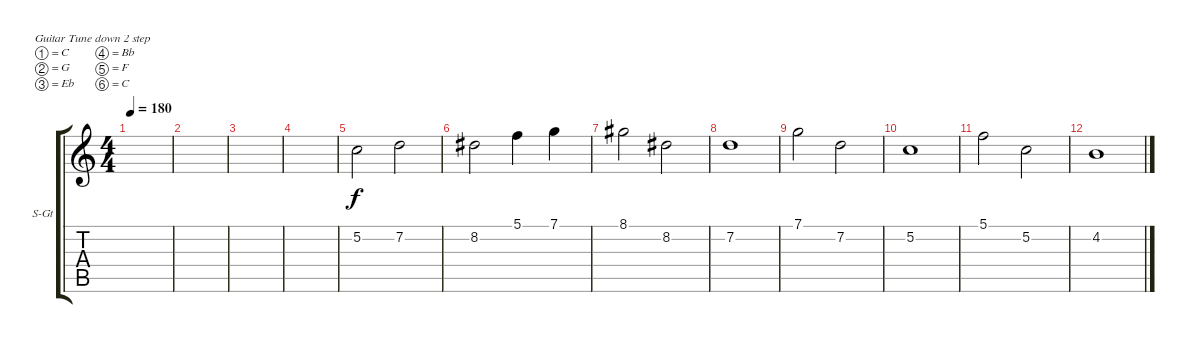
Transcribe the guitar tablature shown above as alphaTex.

\bracketExtendMode groupsimilarinstruments
\firstSystemTrackNameOrientation horizontal
\otherSystemsTrackNameOrientation horizontal
\track ("Guitar 2" "S-Gt") {instrument acousticguitarsteel}
\staff {score tabs}
\tuning (C4 G3 Eb3 Bb2 F2 C2)
\ts (4 4)
\tempo 180
\clef g2
\ks c
|
|
|
|
5.2.2 7.2.2 |
8.2.2 5.1.4 7.1.4 |
8.1.2 8.2.2 |
7.2.1 |
7.1.2 7.2.2 |
5.2.1 |
5.1.2 5.2.2 |
4.2.1
